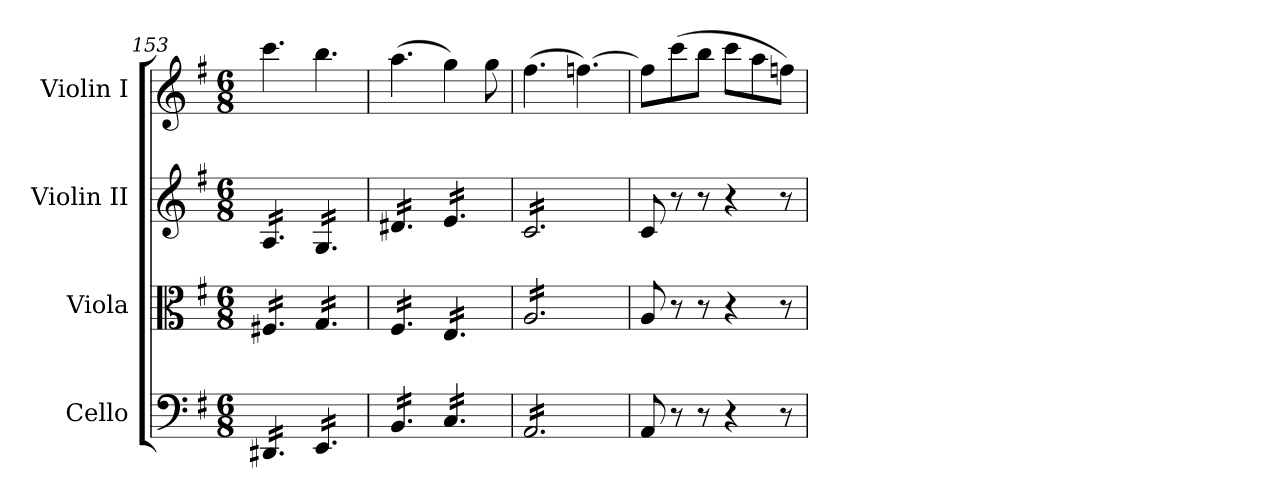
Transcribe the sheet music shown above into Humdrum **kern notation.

**kern	**kern	**kern	**kern
*part4	*part3	*part2	*part1
*staff4	*staff3	*staff2	*staff1
*I"Cello	*I"Viola	*I"Violin II	*I"Violin I
*	*I'Vla	*I'Vln	*I'Vln
*clefF4	*clefC3	*clefG2	*clefG2
*k[f#]	*k[f#]	*k[f#]	*k[f#]
*M6/8	*M6/8	*M6/8	*M6/8
=153	=153	=153	=153
*tremolo	*	*	*
*	*tremolo	*	*
*	*	*tremolo	*
16DD#X/LL	16F#X/LL	16A/LL	4.ccc\
16DD#X/	16F#X/	16A/	.
16DD#X/	16F#X/	16A/	.
16DD#X/	16F#X/	16A/	.
16DD#X/	16F#X/	16A/	.
16DD#X/JJ	16F#X/JJ	16A/JJ	.
16EE/LL	16G/LL	16G/LL	4.bb\
16EE/	16G/	16G/	.
16EE/	16G/	16G/	.
16EE/	16G/	16G/	.
16EE/	16G/	16G/	.
16EE/JJ	16G/JJ	16G/JJ	.
=154	=154	=154	=154
16BB/LL	16F#/LL	16d#X/LL	(>4.aa\
16BB/	16F#/	16d#X/	.
16BB/	16F#/	16d#X/	.
16BB/	16F#/	16d#X/	.
16BB/	16F#/	16d#X/	.
16BB/JJ	16F#/JJ	16d#X/JJ	.
16C/LL	16E/LL	16e/LL	4gg\)
16C/	16E/	16e/	.
16C/	16E/	16e/	.
16C/	16E/	16e/	.
16C/	16E/	16e/	8gg\
16C/JJ	16E/JJ	16e/JJ	.
=155	=155	=155	=155
16AA/LL	16A/LL	16c/LL	(>4.ff#\
16AA/	16A/	16c/	.
16AA/	16A/	16c/	.
16AA/	16A/	16c/	.
16AA/	16A/	16c/	.
16AA/	16A/	16c/	.
16AA/	16A/	16c/	[4.ffn\)
16AA/	16A/	16c/	.
16AA/	16A/	16c/	.
16AA/	16A/	16c/	.
16AA/	16A/	16c/	.
16AA/JJ	16A/JJ	16c/JJ	.
*	*	*Xtremolo	*
*	*Xtremolo	*	*
*Xtremolo	*	*	*
=156	=156	=156	=156
8AA/	8A/	8c/	8ff\L]
8r	8r	8r	(>8ccc\
8r	8r	8r	8bb\J
4r	4r	4r	8ccc\L
.	.	.	8aa\
8r	8r	8r	8ffn\J)
=	=	=	=
*-	*-	*-	*-
